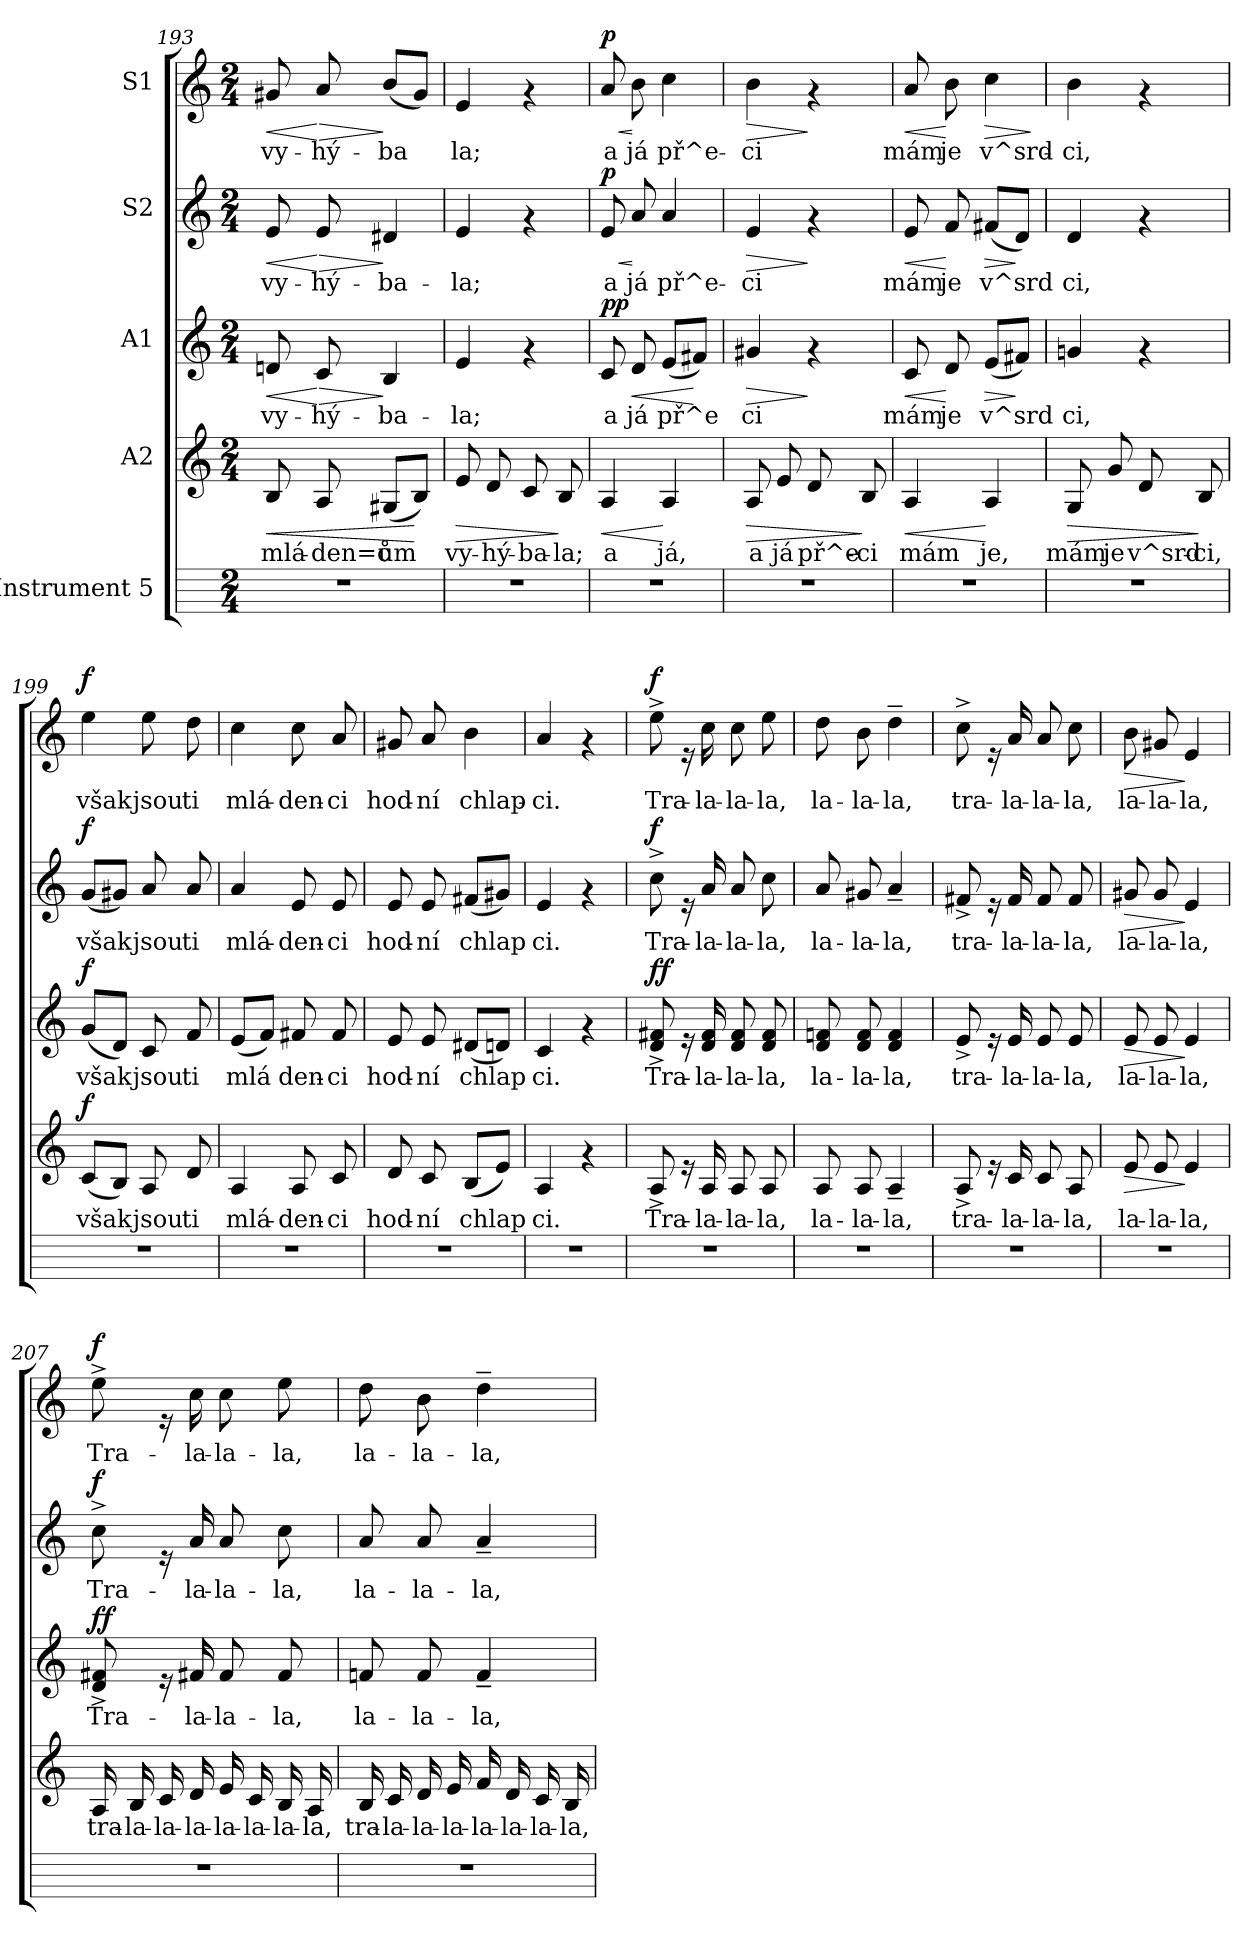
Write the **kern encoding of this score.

**kern	**kern	**text	**dynam	**kern	**text	**dynam	**kern	**text	**dynam	**kern	**text	**dynam
*part5	*part4	*part4	*part4	*part3	*part3	*part3	*part2	*part2	*part2	*part1	*part1	*part1
*staff5	*staff4	*staff4	*staff4	*staff3	*staff3	*staff3	*staff2	*staff2	*staff2	*staff1	*staff1	*staff1
*I"Instrument 5	*I"A2	*	*	*I"A1	*	*	*I"S2	*	*	*I"S1	*	*
!!LO:PB:g=z
*	*clefG2	*	*	*clefG2	*	*	*clefG2	*	*	*clefG2	*	*
*k[]	*k[]	*	*	*k[]	*	*	*k[]	*	*	*k[]	*	*
*C:	*C:	*	*	*C:	*	*	*C:	*	*	*C:	*	*
*M2/4	*M2/4	*	*	*M2/4	*	*	*M2/4	*	*	*M2/4	*	*
=193	=193	=193	=193	=193	=193	=193	=193	=193	=193	=193	=193	=193
!	!	!LO:LY:b:cj	!LO:HP:b	!	!LO:LY:b:cj	!LO:HP:b	!	!LO:LY:b:cj	!LO:HP:b	!	!LO:LY:b:cj	!LO:HP:b
2r	8B/	mlá-	<	8dn/	vy-	<	8e/	vy-	<	8g#X/	vy-	<
!	!	!LO:LY:b:cj	!	!	!LO:LY:b:cj	!LO:HP:n=1:b	!	!LO:LY:b:cj	!LO:HP:n=1:b	!	!LO:LY:b:cj	!LO:HP:n=1:b
.	8A/	-den=c	.	8c/	-hý-	[ >	8e/	-hý-	[ >	8a/	-hý-	[ >
!	!	!LO:LY:b:cj	!	!	!LO:LY:b:cj	!	!	!LO:LY:b:cj	!	!	!LO:LY:b:cj	!
.	(<8G#X/L	ům	.	4B/	-ba-	]	4d#X/	-ba-	]	(<8b/L	-ba-	]
!	!	!LO:LY:b:cj	!	!	!	!	!	!	!	!	!LO:LY:b:cj	!
.	8B/J)	.	[	.	.	.	.	.	.	8g#/J)	--	.
=194	=194	=194	=194	=194	=194	=194	=194	=194	=194	=194	=194	=194
!	!	!LO:LY:b:cj	!LO:HP:b	!	!LO:LY:b:cj	!	!	!LO:LY:b:cj	!	!	!LO:LY:b:cj	!
2r	8e/	vy-	>	4e/	-la;	.	4e/	-la;	.	4e/	-la;	.
!	!	!LO:LY:b:cj	!	!	!	!	!	!	!	!	!	!
.	8d/	-hý-	.	.	.	.	.	.	.	.	.	.
!	!	!LO:LY:b:cj	!	!	!	!	!	!	!	!	!	!
.	8c/	-ba-	.	4rf	.	.	4rf	.	.	4rf	.	.
!	!	!LO:LY:b:cj	!	!	!	!	!	!	!	!	!	!
.	8B/	-la;	]	.	.	.	.	.	.	.	.	.
=195	=195	=195	=195	=195	=195	=195	=195	=195	=195	=195	=195	=195
!	!	!LO:LY:b:cj	!LO:HP:b	!	!LO:LY:b:cj	!LO:HP:b	!	!LO:LY:b:cj	!LO:HP:b	!	!LO:LY:b:cj	!LO:HP:b
!	!	!	!	!	!	!LO:DY:n=1:a	!	!	!	!	!	!
!	!	!	!	!	!	!LO:DY:n=2:b	!	!	!LO:DY:n=1:a	!	!	!LO:DY:n=1:a
2r	4A/	a	<	8c/	a	< p p	8e/	a	< p	8a/	a	< p
!	!	!	!	!	!LO:LY:b:cj	!	!	!LO:LY:b:cj	!	!	!LO:LY:b:cj	!
.	.	.	.	8d/	já	.	8a/	já	[	8b\	já	[
!	!	!LO:LY:b:cj	!	!	!LO:LY:b:cj	!	!	!LO:LY:b:cj	!	!	!LO:LY:b:cj	!
.	4A/	já,	[	(<8e/L	př^e-	.	4a/	př^e-	.	4cc\	př^e-	.
!	!	!	!	!	!LO:LY:b:cj	!	!	!	!	!	!	!
.	.	.	.	8f#X/J)	--	[	.	.	.	.	.	.
=196	=196	=196	=196	=196	=196	=196	=196	=196	=196	=196	=196	=196
!	!	!LO:LY:b:cj	!LO:HP:b	!	!LO:LY:b:cj	!LO:HP:b	!	!LO:LY:b:cj	!LO:HP:b	!	!LO:LY:b:cj	!LO:HP:b
2r	8A/	a	>	4g#X/	-ci	>	4e/	-ci	>	4b\	-ci	>
!	!	!LO:LY:b:cj	!	!	!	!	!	!	!	!	!	!
.	8e/	já	.	.	.	.	.	.	.	.	.	.
!	!	!LO:LY:b:cj	!	!	!	!	!	!	!	!	!	!
.	8d/	př^e-	.	4rf	.	]	4rf	.	]	4rf	.	]
!	!	!LO:LY:b:cj	!	!	!	!	!	!	!	!	!	!
.	8B/	-ci	]	.	.	.	.	.	.	.	.	.
=197	=197	=197	=197	=197	=197	=197	=197	=197	=197	=197	=197	=197
!	!	!LO:LY:b:cj	!LO:HP:b	!	!LO:LY:b:cj	!LO:HP:b	!	!LO:LY:b:cj	!LO:HP:b	!	!LO:LY:b:cj	!LO:HP:b
2r	4A/	mám	<	8c/	mám	<	8e/	mám	<	8a/	mám	<
!	!	!	!	!	!LO:LY:b:cj	!	!	!LO:LY:b:cj	!	!	!LO:LY:b:cj	!
.	.	.	.	8d/	je	[	8f/	je	[	8b\	je	[
!	!	!LO:LY:b:cj	!	!	!LO:LY:b:cj	!LO:HP:b	!	!LO:LY:b:cj	!LO:HP:b	!	!LO:LY:b:cj	!LO:HP:b
.	4A/	je,	[	(<8e/L	v^srd-	>	(<8f#X/L	v^srd-	>	4cc\	v^srd-	>
!	!	!	!	!	!LO:LY:b:cj	!	!	!LO:LY:b:cj	!	!	!	!
.	.	.	.	8f#X/J)	--	]	8d/J)	--	]	.	.	.
.	.	.	.	.	.	.	.	.	.	.	.	]
=198	=198	=198	=198	=198	=198	=198	=198	=198	=198	=198	=198	=198
!	!	!LO:LY:b:cj	!LO:HP:b	!	!LO:LY:b:cj	!	!	!LO:LY:b:cj	!	!	!LO:LY:b:cj	!
2r	8G/	mám	>	4gn/	-ci,	.	4d/	-ci,	.	4b\	-ci,	.
!	!	!LO:LY:b:cj	!	!	!	!	!	!	!	!	!	!
.	8g/	je	.	.	.	.	.	.	.	.	.	.
!	!	!LO:LY:b:cj	!	!	!	!	!	!	!	!	!	!
.	8d/	v^srd-	.	4rf	.	.	4rf	.	.	4rf	.	.
!	!	!LO:LY:b:cj	!	!	!	!	!	!	!	!	!	!
.	8B/	-ci,	]	.	.	.	.	.	.	.	.	.
=199	=199	=199	=199	=199	=199	=199	=199	=199	=199	=199	=199	=199
!	!	!LO:LY:b:cj	!LO:DY:a	!	!LO:LY:b:cj	!LO:DY:a	!	!LO:LY:b:cj	!LO:DY:a	!	!LO:LY:b:cj	!LO:DY:a
2r	(<8c/L	však	f	(<8g/L	však	f	(<8g/L	však	f	4ee\	však	f
!	!	!LO:LY:b:cj	!	!	!LO:LY:b:cj	!	!	!LO:LY:b:cj	!	!	!	!
.	8B/J)	.	.	8d/J)	.	.	8g#X/J)	.	.	.	.	.
!	!	!LO:LY:b:cj	!	!	!LO:LY:b:cj	!	!	!LO:LY:b:cj	!	!	!LO:LY:b:cj	!
.	8A/	jsou	.	8c/	jsou	.	8a/	jsou	.	8ee\	jsou	.
!	!	!LO:LY:b:cj	!	!	!LO:LY:b:cj	!	!	!LO:LY:b:cj	!	!	!LO:LY:b:cj	!
.	8d/	ti	.	8f/	ti	.	8a/	ti	.	8dd\	ti	.
!!LO:PB:g=z
=200	=200	=200	=200	=200	=200	=200	=200	=200	=200	=200	=200	=200
!	!	!LO:LY:b:cj	!	!	!LO:LY:b:cj	!	!	!LO:LY:b:cj	!	!	!LO:LY:b:cj	!
2r	4A/	mlá-	.	(<8e/L	mlá-	.	4a/	mlá-	.	4cc\	mlá-	.
!	!	!	!	!	!LO:LY:b:cj	!	!	!	!	!	!	!
.	.	.	.	8f/J)	--	.	.	.	.	.	.	.
!	!	!LO:LY:b:cj	!	!	!LO:LY:b:cj	!	!	!LO:LY:b:cj	!	!	!LO:LY:b:cj	!
.	8A/	-den-	.	8f#X/	-den-	.	8e/	-den-	.	8cc\	-den-	.
!	!	!LO:LY:b:cj	!	!	!LO:LY:b:cj	!	!	!LO:LY:b:cj	!	!	!LO:LY:b:cj	!
.	8c/	-ci	.	8f#/	-ci	.	8e/	-ci	.	8a/	-ci	.
=201	=201	=201	=201	=201	=201	=201	=201	=201	=201	=201	=201	=201
!	!	!LO:LY:b:cj	!	!	!LO:LY:b:cj	!	!	!LO:LY:b:cj	!	!	!LO:LY:b:cj	!
2r	8d/	hod-	.	8e/	hod-	.	8e/	hod-	.	8g#X/	hod-	.
!	!	!LO:LY:b:cj	!	!	!LO:LY:b:cj	!	!	!LO:LY:b:cj	!	!	!LO:LY:b:cj	!
.	8c/	-ní	.	8e/	-ní	.	8e/	-ní	.	8a/	-ní	.
!	!	!LO:LY:b:cj	!	!	!LO:LY:b:cj	!	!	!LO:LY:b:cj	!	!	!LO:LY:b:cj	!
.	(<8B/L	chlap-	.	(<8d#X/L	chlap-	.	(<8f#X/L	chlap-	.	4b\	chlap-	.
!	!	!LO:LY:b:cj	!	!	!LO:LY:b:cj	!	!	!LO:LY:b:cj	!	!	!	!
.	8e/J)	--	.	8dn/J)	--	.	8g#X/J)	--	.	.	.	.
=202	=202	=202	=202	=202	=202	=202	=202	=202	=202	=202	=202	=202
!	!	!LO:LY:b:cj	!	!	!LO:LY:b:cj	!	!	!LO:LY:b:cj	!	!	!LO:LY:b:cj	!
2r	4A/	-ci.	.	4c/	-ci.	.	4e/	-ci.	.	4a/	-ci.	.
.	4rf	.	.	4rf	.	.	4rf	.	.	4rf	.	.
=203	=203	=203	=203	=203	=203	=203	=203	=203	=203	=203	=203	=203
!	!	!LO:LY:b:cj	!	!	!LO:LY:b:cj	!LO:DY:a	!	!LO:LY:b:cj	!	!	!LO:LY:b:cj	!
!	!	!	!	!	!	!LO:DY:n=1:b	!	!	!LO:DY:a	!	!	!LO:DY:a
2r	8A^>/	Tra-	.	8f#X/^> 8d/^>	Tra-	f f	8cc^>\	Tra-	f	8ee^>\	Tra-	f
.	16re	.	.	16re	.	.	16re	.	.	16re	.	.
!	!	!LO:LY:b:cj	!	!	!LO:LY:b:cj	!	!	!LO:LY:b:cj	!	!	!LO:LY:b:cj	!
.	16A/	-la-	.	16f#/ 16d/	-la-	.	16a/	-la-	.	16cc\	-la-	.
!	!	!LO:LY:b:cj	!	!	!LO:LY:b:cj	!	!	!LO:LY:b:cj	!	!	!LO:LY:b:cj	!
.	8A/	-la-	.	8f#/ 8d/	-la-	.	8a/	-la-	.	8cc\	-la-	.
!	!	!LO:LY:b:cj	!	!	!LO:LY:b:cj	!	!	!LO:LY:b:cj	!	!	!LO:LY:b:cj	!
.	8A/	-la,	.	8f#/ 8d/	-la,	.	8cc\	-la,	.	8ee\	-la,	.
=204	=204	=204	=204	=204	=204	=204	=204	=204	=204	=204	=204	=204
!	!	!LO:LY:b:cj	!	!	!LO:LY:b:cj	!	!	!LO:LY:b:cj	!	!	!LO:LY:b:cj	!
2r	8A/	la-	.	8fn/ 8d/	la-	.	8a/	la-	.	8dd\	la-	.
!	!	!LO:LY:b:cj	!	!	!LO:LY:b:cj	!	!	!LO:LY:b:cj	!	!	!LO:LY:b:cj	!
.	8A/	-la-	.	8f/ 8d/	-la-	.	8g#X/	-la-	.	8b\	-la-	.
!	!	!LO:LY:b:cj	!	!	!LO:LY:b:cj	!	!	!LO:LY:b:cj	!	!	!LO:LY:b:cj	!
.	4A~</	-la,	.	4f/ 4d/	-la,	.	4a~</	-la,	.	4dd~>\	-la,	.
=205	=205	=205	=205	=205	=205	=205	=205	=205	=205	=205	=205	=205
!	!	!LO:LY:b:cj	!	!	!LO:LY:b:cj	!	!	!LO:LY:b:cj	!	!	!LO:LY:b:cj	!
2r	8A^>/	tra-	.	8e^>/	tra-	.	8f#X^>/	tra-	.	8cc^>\	tra-	.
.	16re	.	.	16re	.	.	16re	.	.	16re	.	.
!	!	!LO:LY:b:cj	!	!	!LO:LY:b:cj	!	!	!LO:LY:b:cj	!	!	!LO:LY:b:cj	!
.	16c/	-la-	.	16e/	-la-	.	16f#/	-la-	.	16a/	-la-	.
!	!	!LO:LY:b:cj	!	!	!LO:LY:b:cj	!	!	!LO:LY:b:cj	!	!	!LO:LY:b:cj	!
.	8c/	-la-	.	8e/	-la-	.	8f#/	-la-	.	8a/	-la-	.
!	!	!LO:LY:b:cj	!	!	!LO:LY:b:cj	!	!	!LO:LY:b:cj	!	!	!LO:LY:b:cj	!
.	8A/	-la,	.	8e/	-la,	.	8f#/	-la,	.	8cc\	-la,	.
!!LO:LB:g=z
=206	=206	=206	=206	=206	=206	=206	=206	=206	=206	=206	=206	=206
!	!	!LO:LY:b:cj	!LO:HP:b	!	!LO:LY:b:cj	!LO:HP:b	!	!LO:LY:b:cj	!LO:HP:b	!	!LO:LY:b:cj	!LO:HP:b
2r	8e/	la-	>	8e/	la-	>	8g#X/	la-	>	8b\	la-	>
!	!	!LO:LY:b:cj	!	!	!LO:LY:b:cj	!	!	!LO:LY:b:cj	!	!	!LO:LY:b:cj	!
.	8e/	-la-	.	8e/	-la-	.	8g#/	-la-	.	8g#X/	-la-	.
!	!	!LO:LY:b:cj	!	!	!LO:LY:b:cj	!	!	!LO:LY:b:cj	!	!	!LO:LY:b:cj	!
.	4e/	-la,	]	4e/	-la,	]	4e/	-la,	]	4e/	-la,	]
=207	=207	=207	=207	=207	=207	=207	=207	=207	=207	=207	=207	=207
!	!	!LO:LY:b:cj	!	!	!LO:LY:b:cj	!LO:DY:a	!	!LO:LY:b:cj	!	!	!LO:LY:b:cj	!
!	!	!	!	!	!	!LO:DY:n=1:b	!	!	!LO:DY:a	!	!	!LO:DY:a
2r	16A/	tra-	.	8f#X/^> 8d/^>	Tra-	f f	8cc^>\	Tra-	f	8ee^>\	Tra-	f
!	!	!LO:LY:b:cj	!	!	!	!	!	!	!	!	!	!
.	16B/	-la-	.	.	.	.	.	.	.	.	.	.
!	!	!LO:LY:b:cj	!	!	!	!	!	!	!	!	!	!
.	16c/	-la-	.	16re	.	.	16re	.	.	16re	.	.
!	!	!LO:LY:b:cj	!	!	!LO:LY:b:cj	!	!	!LO:LY:b:cj	!	!	!LO:LY:b:cj	!
.	16d/	-la-	.	16f#X/	-la-	.	16a/	-la-	.	16cc\	-la-	.
!	!	!LO:LY:b:cj	!	!	!LO:LY:b:cj	!	!	!LO:LY:b:cj	!	!	!LO:LY:b:cj	!
.	16e/	-la-	.	8f#/	-la-	.	8a/	-la-	.	8cc\	-la-	.
!	!	!LO:LY:b:cj	!	!	!	!	!	!	!	!	!	!
.	16c/	-la-	.	.	.	.	.	.	.	.	.	.
!	!	!LO:LY:b:cj	!	!	!LO:LY:b:cj	!	!	!LO:LY:b:cj	!	!	!LO:LY:b:cj	!
.	16B/	-la-	.	8f#/	-la,	.	8cc\	-la,	.	8ee\	-la,	.
!	!	!LO:LY:b:cj	!	!	!	!	!	!	!	!	!	!
.	16A/	-la,	.	.	.	.	.	.	.	.	.	.
=208	=208	=208	=208	=208	=208	=208	=208	=208	=208	=208	=208	=208
!	!	!LO:LY:b:cj	!	!	!LO:LY:b:cj	!	!	!LO:LY:b:cj	!	!	!LO:LY:b:cj	!
2r	16B/	tra-	.	8fn/	la-	.	8a/	la-	.	8dd\	la-	.
!	!	!LO:LY:b:cj	!	!	!	!	!	!	!	!	!	!
.	16c/	-la-	.	.	.	.	.	.	.	.	.	.
!	!	!LO:LY:b:cj	!	!	!LO:LY:b:cj	!	!	!LO:LY:b:cj	!	!	!LO:LY:b:cj	!
.	16d/	-la-	.	8f/	-la-	.	8a/	-la-	.	8b\	-la-	.
!	!	!LO:LY:b:cj	!	!	!	!	!	!	!	!	!	!
.	16e/	-la-	.	.	.	.	.	.	.	.	.	.
!	!	!LO:LY:b:cj	!	!	!LO:LY:b:cj	!	!	!LO:LY:b:cj	!	!	!LO:LY:b:cj	!
.	16f/	-la-	.	4f~</	-la,	.	4a~</	-la,	.	4dd~>\	-la,	.
!	!	!LO:LY:b:cj	!	!	!	!	!	!	!	!	!	!
.	16d/	-la-	.	.	.	.	.	.	.	.	.	.
!	!	!LO:LY:b:cj	!	!	!	!	!	!	!	!	!	!
.	16c/	-la-	.	.	.	.	.	.	.	.	.	.
!	!	!LO:LY:b:cj	!	!	!	!	!	!	!	!	!	!
.	16B/	-la,	.	.	.	.	.	.	.	.	.	.
=	=	=	=	=	=	=	=	=	=	=	=	=
*-	*-	*-	*-	*-	*-	*-	*-	*-	*-	*-	*-	*-
